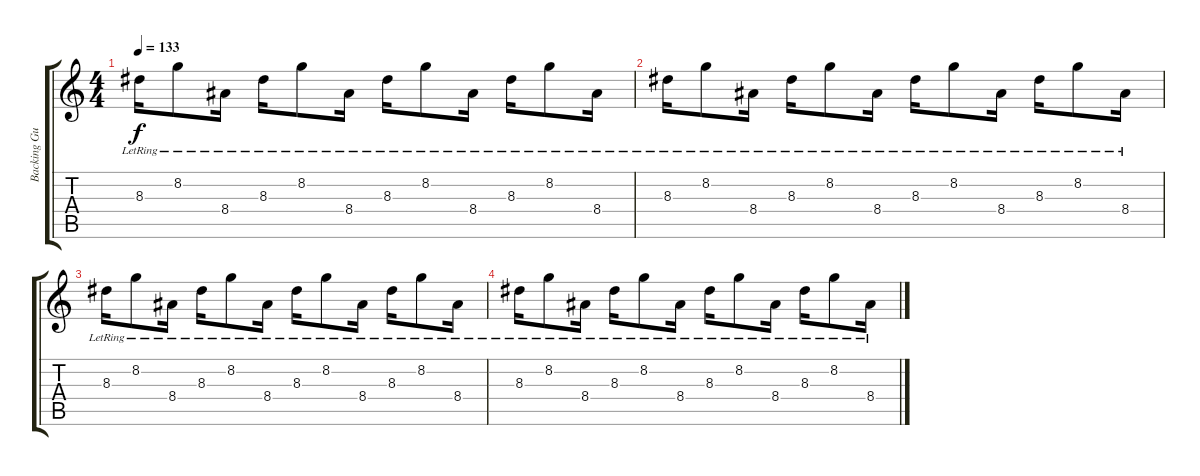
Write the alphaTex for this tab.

\track ("Backing Guitar/Guitar 1 Echo" "Backing Gu") {instrument electricguitarjazz}
\staff {score tabs}
\tuning (E4 B3 G3 D3 A2 E2) {hide}
\ts (4 4)
\tempo 133
\clef g2
\ks c
8.3{lr}.16{dy f volume 0} 8.2{lr}.8 8.4{lr}.16 8.3{lr}.16 8.2{lr}.8 8.4{lr}.16 8.3{lr}.16 8.2{lr}.8 8.4{lr}.16 8.3{lr}.16 8.2{lr}.8 8.4{lr}.16 |
8.3{lr}.16 8.2{lr}.8 8.4{lr}.16 8.3{lr}.16 8.2{lr}.8 8.4{lr}.16 8.3{lr}.16 8.2{lr}.8 8.4{lr}.16 8.3{lr}.16 8.2{lr}.8 8.4{lr}.16 |
8.3{lr}.16 8.2{lr}.8 8.4{lr}.16 8.3{lr}.16 8.2{lr}.8 8.4{lr}.16 8.3{lr}.16 8.2{lr}.8 8.4{lr}.16 8.3{lr}.16 8.2{lr}.8 8.4{lr}.16 |
8.3{lr}.16 8.2{lr}.8 8.4{lr}.16 8.3{lr}.16 8.2{lr}.8 8.4{lr}.16 8.3{lr}.16 8.2{lr}.8 8.4{lr}.16 8.3{lr}.16 8.2{lr}.8 8.4{lr}.16
